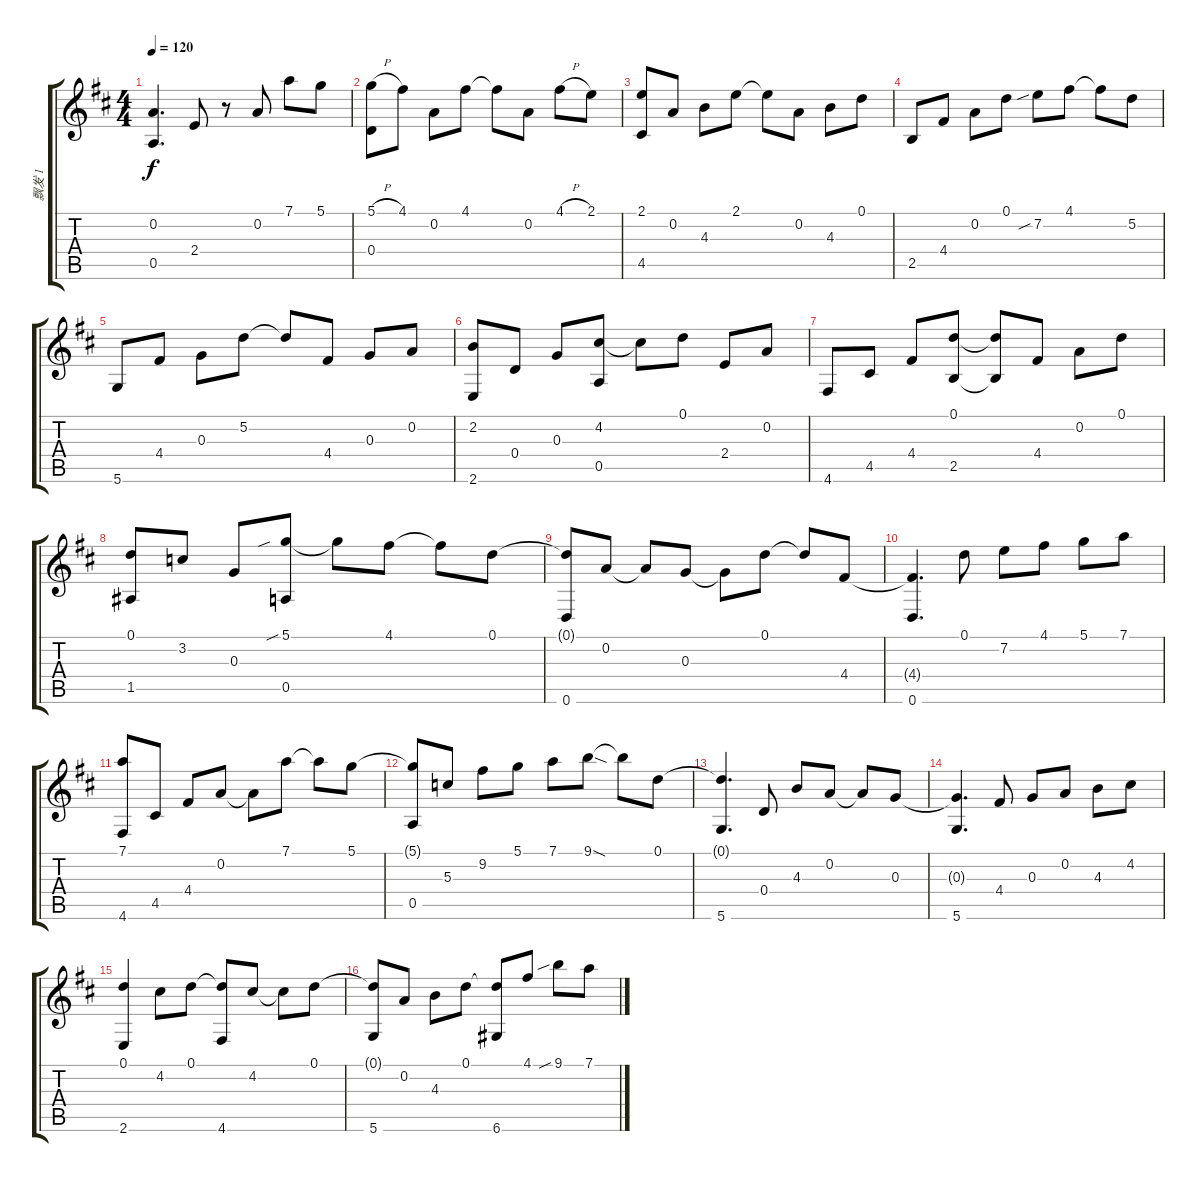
\track ("飘发 1" "飘发 1") {instrument acousticguitarsteel}
\staff {score tabs}
\tuning (D4 A3 G3 D3 A2 D2) {hide}
\ts (4 4)
\tempo 120
\clef g2
\ks d
(0.2{t} 0.5).4{d dy f} 2.4.8 r.8 0.2.8 7.1.8 5.1.8 |
(5.1{h} 0.4).8 4.1.8 0.2.8 4.1.8 4.1{t}.8 0.2.8 4.1{h}.8 2.1.8 |
(2.1 4.5).8 0.2.8 4.3.8 2.1.8 2.1{t}.8 0.2.8 4.3.8 0.1.8 |
2.5.8 4.4.8 0.2.8 0.1.8 7.2{sib}.8 4.1.8 4.1{t}.8 5.2.8 |
5.6.8 4.4.8 0.3.8 5.2.8 5.2{t}.8 4.4.8 0.3.8 0.2.8 |
(2.2 2.6).8 0.4.8 0.3.8 (4.2 0.5).8 4.2{t}.8 0.1.8 2.4.8 0.2.8 |
4.6.8 4.5.8 4.4.8 (0.1 2.5).8 (0.1{t} 2.5{t}).8 4.4.8 0.2.8 0.1.8 |
(0.1 1.5).8 3.2.8 0.3.8 (5.1{sib} 0.5).8 5.1{t}.8 4.1.8 4.1{t}.8 0.1.8 |
(0.1{t} 0.6).8 0.2.8 0.2{t}.8 0.3.8 0.3{t}.8 0.1.8 0.1{t}.8 4.4.8 |
(4.4{t} 0.6).4{d} 0.1.8 7.2.8 4.1.8 5.1.8 7.1.8 |
(7.1 4.6).8 4.5.8 4.4.8 0.2.8 0.2{t}.8 7.1.8 7.1{t}.8 5.1.8 |
(5.1{t} 0.5).8 5.3.8 9.2.8 5.1.8 7.1.8 9.1{sod}.8 9.1{t}.8 0.1.8 |
(0.1{t} 5.6).4{d} 0.4.8 4.3.8 0.2.8 0.2{t}.8 0.3.8 |
(0.3{t} 5.6).4{d} 4.4.8 0.3.8 0.2.8 4.3.8 4.2.8 |
(0.1 2.6).4 4.2.8 0.1.8 (0.1{t} 4.6).8 4.2.8 4.2{t}.8 0.1.8 |
(0.1{t} 5.6).8 0.2.8 4.3.8 0.1.8 (0.1{t} 6.6).8 4.1.8 9.1{sib}.8 7.1.8
